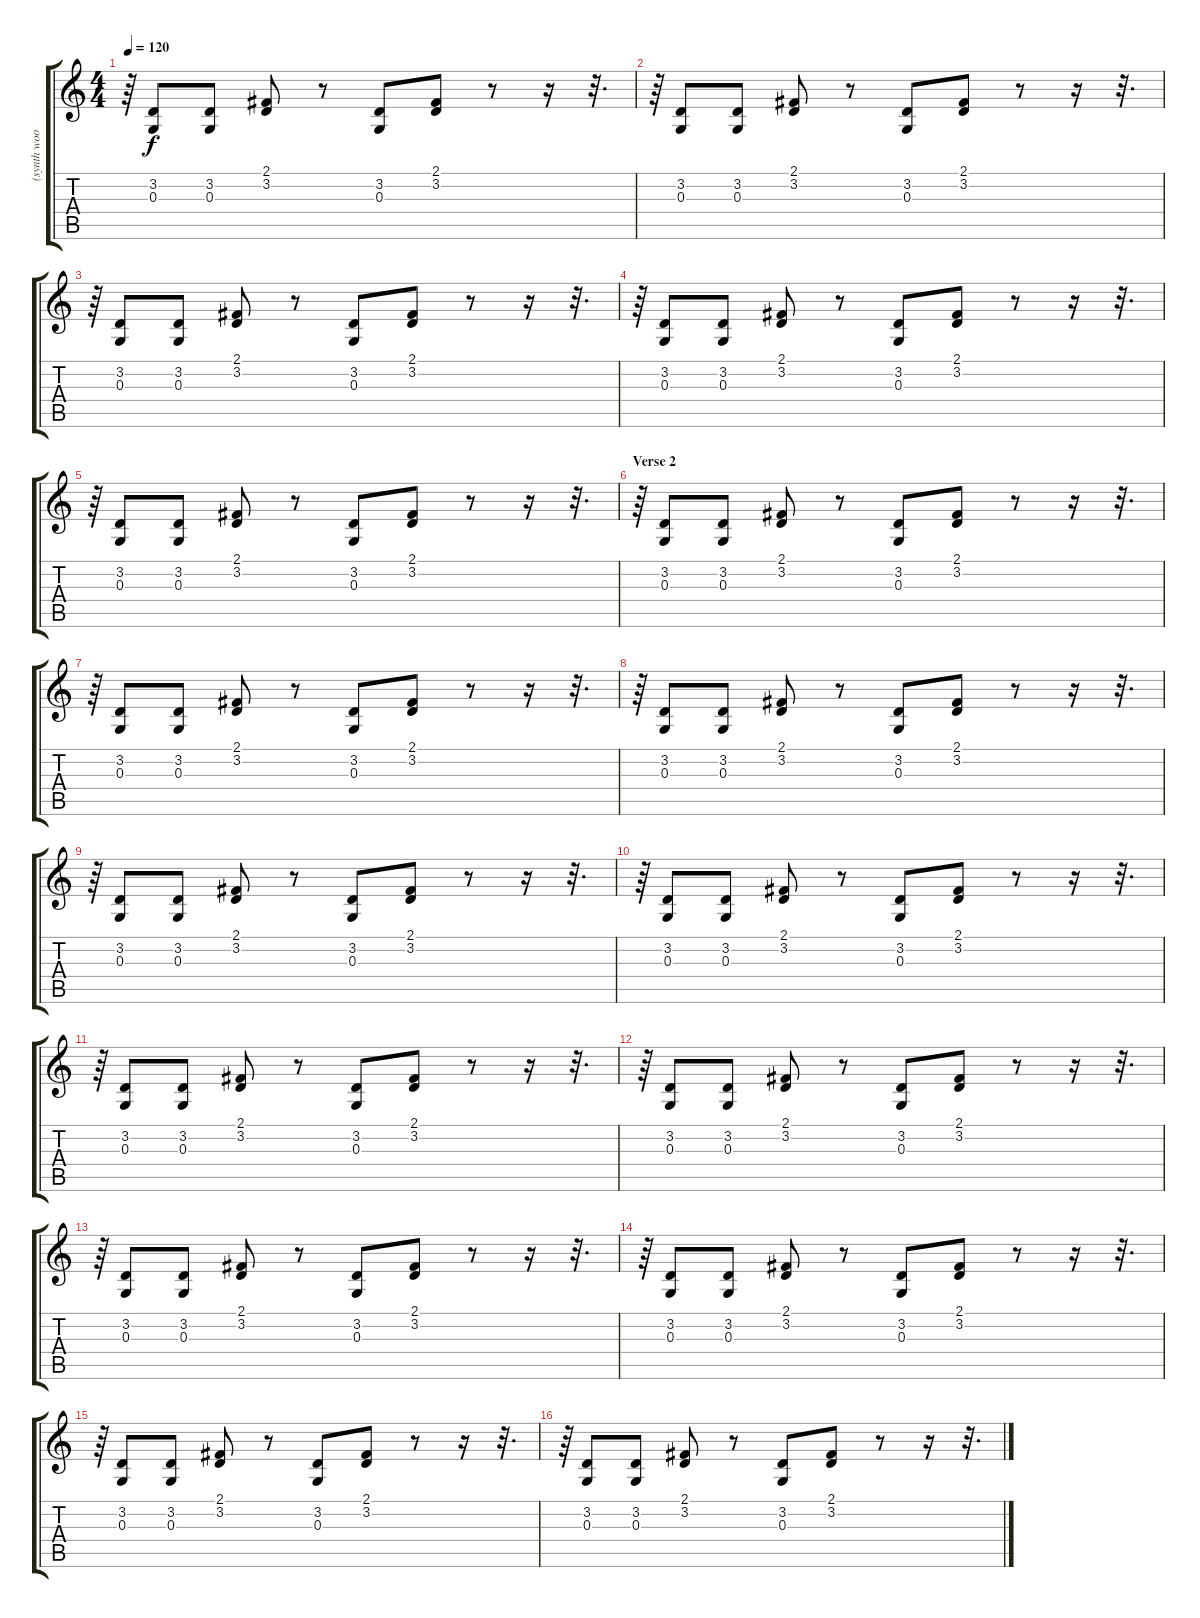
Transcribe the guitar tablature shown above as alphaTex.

\track ("(synth woodblock stereo)" "(synth woo") {instrument woodblock}
\staff {score tabs}
\tuning (E4 B3 G3 D3 A2 E2) {hide}
\ts (4 4)
\tempo 120
\clef g2
\ks c
r.64{dy f} (3.2 0.3).8 (3.2 0.3).8 (2.1 3.2).8 r.8 (3.2 0.3).8 (2.1 3.2).8 r.8 r.16 r.32{d} |
r.64 (3.2 0.3).8 (3.2 0.3).8 (2.1 3.2).8 r.8 (3.2 0.3).8 (2.1 3.2).8 r.8 r.16 r.32{d} |
r.64 (3.2 0.3).8 (3.2 0.3).8 (2.1 3.2).8 r.8 (3.2 0.3).8 (2.1 3.2).8 r.8 r.16 r.32{d} |
r.64 (3.2 0.3).8 (3.2 0.3).8 (2.1 3.2).8 r.8 (3.2 0.3).8 (2.1 3.2).8 r.8 r.16 r.32{d} |
r.64 (3.2 0.3).8 (3.2 0.3).8 (2.1 3.2).8 r.8 (3.2 0.3).8 (2.1 3.2).8 r.8 r.16 r.32{d} |
\section ("" "Verse 2")
r.64 (3.2 0.3).8 (3.2 0.3).8 (2.1 3.2).8 r.8 (3.2 0.3).8 (2.1 3.2).8 r.8 r.16 r.32{d} |
r.64 (3.2 0.3).8 (3.2 0.3).8 (2.1 3.2).8 r.8 (3.2 0.3).8 (2.1 3.2).8 r.8 r.16 r.32{d} |
r.64 (3.2 0.3).8 (3.2 0.3).8 (2.1 3.2).8 r.8 (3.2 0.3).8 (2.1 3.2).8 r.8 r.16 r.32{d} |
r.64 (3.2 0.3).8 (3.2 0.3).8 (2.1 3.2).8 r.8 (3.2 0.3).8 (2.1 3.2).8 r.8 r.16 r.32{d} |
r.64 (3.2 0.3).8 (3.2 0.3).8 (2.1 3.2).8 r.8 (3.2 0.3).8 (2.1 3.2).8 r.8 r.16 r.32{d} |
r.64 (3.2 0.3).8 (3.2 0.3).8 (2.1 3.2).8 r.8 (3.2 0.3).8 (2.1 3.2).8 r.8 r.16 r.32{d} |
r.64 (3.2 0.3).8 (3.2 0.3).8 (2.1 3.2).8 r.8 (3.2 0.3).8 (2.1 3.2).8 r.8 r.16 r.32{d} |
r.64 (3.2 0.3).8 (3.2 0.3).8 (2.1 3.2).8 r.8 (3.2 0.3).8 (2.1 3.2).8 r.8 r.16 r.32{d} |
r.64 (3.2 0.3).8 (3.2 0.3).8 (2.1 3.2).8 r.8 (3.2 0.3).8 (2.1 3.2).8 r.8 r.16 r.32{d} |
r.64 (3.2 0.3).8 (3.2 0.3).8 (2.1 3.2).8 r.8 (3.2 0.3).8 (2.1 3.2).8 r.8 r.16 r.32{d} |
r.64 (3.2 0.3).8 (3.2 0.3).8 (2.1 3.2).8 r.8 (3.2 0.3).8 (2.1 3.2).8 r.8 r.16 r.32{d}
